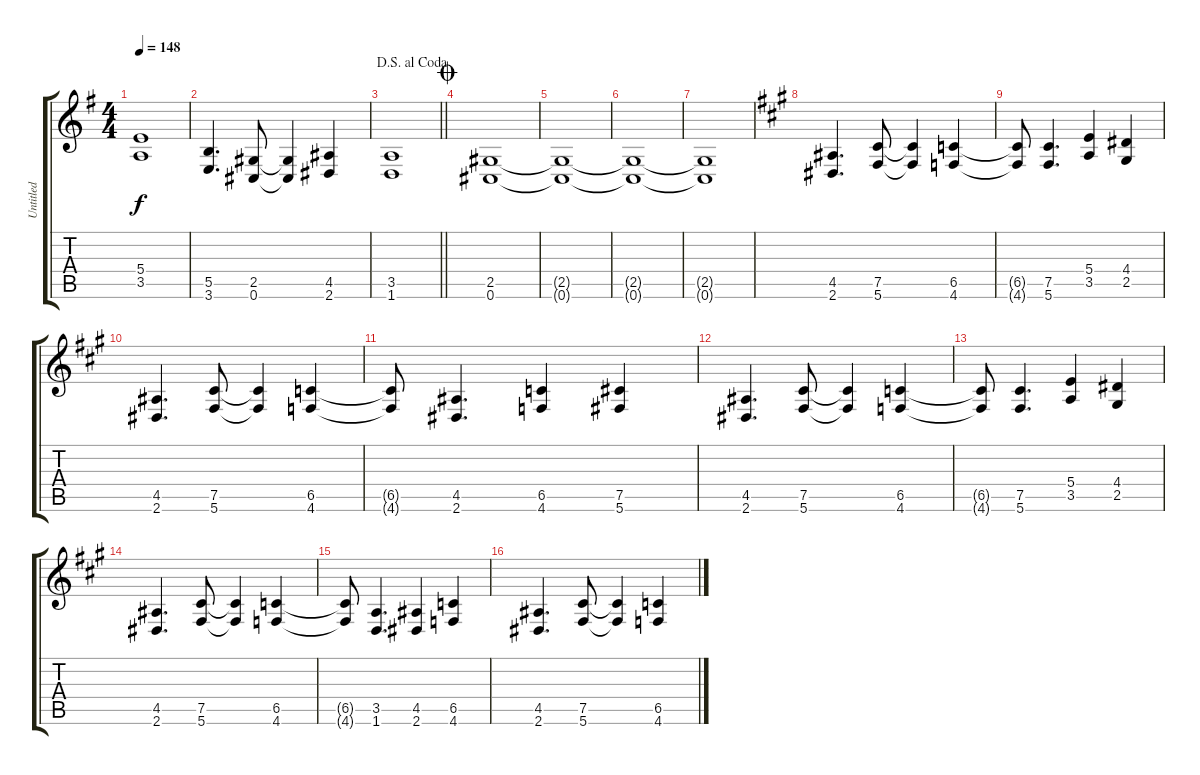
\track ("Untitled" "Untitled") {instrument distortionguitar}
\staff {score tabs}
\tuning (Db4 Ab3 E3 B2 Gb2 Db2) {hide}
\ts (4 4)
\tempo 148
\clef g2
\ks g
(5.4 3.5).1{dy f} |
(5.5 3.6).4{d} (2.5 0.6).8 (2.5{t} 0.6{t}).4 (4.5 2.6).4 |
\jump dalsegnoalcoda
\barLineRight lightlight
(3.5 1.6).1 |
\jump coda
(2.5 0.6).1 |
(2.5{t} 0.6{t}).1 |
(2.5{t} 0.6{t}).1 |
(2.5{t} 0.6{t}).1 |
\ks a
(4.5 2.6).4{d} (7.5 5.6).8 (7.5{t} 5.6{t}).4 (6.5 4.6).4 |
(6.5{t} 4.6{t}).8 (7.5 5.6).4{d} (5.4 3.5).4 (4.4 2.5).4 |
(4.5 2.6).4{d} (7.5 5.6).8 (7.5{t} 5.6{t}).4 (6.5 4.6).4 |
(6.5{t} 4.6{t}).8 (4.5 2.6).4{d} (6.5 4.6).4 (7.5 5.6).4 |
(4.5 2.6).4{d} (7.5 5.6).8 (7.5{t} 5.6{t}).4 (6.5 4.6).4 |
(6.5{t} 4.6{t}).8 (7.5 5.6).4{d} (5.4 3.5).4 (4.4 2.5).4 |
(4.5 2.6).4{d} (7.5 5.6).8 (7.5{t} 5.6{t}).4 (6.5 4.6).4 |
(6.5{t} 4.6{t}).8 (3.5 1.6).4{d} (4.5 2.6).4 (6.5 4.6).4 |
(4.5 2.6).4{d} (7.5 5.6).8 (7.5{t} 5.6{t}).4 (6.5 4.6).4
